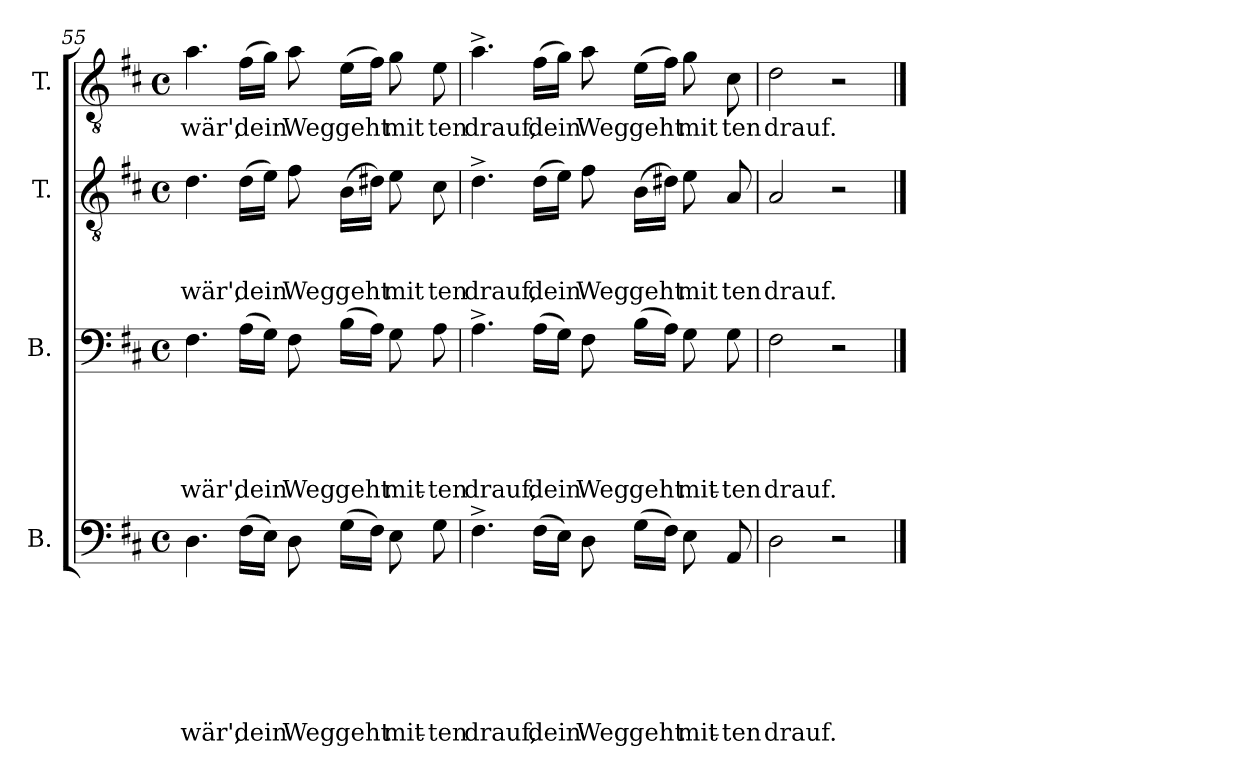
**kern	**text	**text	**text	**text	**text	**text	**text	**kern	**text	**text	**text	**text	**text	**kern	**text	**text	**text	**kern	**text
*part4	*part4	*part4	*part4	*part4	*part4	*part4	*part4	*part3	*part3	*part3	*part3	*part3	*part3	*part2	*part2	*part2	*part2	*part1	*part1
*staff4	*staff4	*staff4	*staff4	*staff4	*staff4	*staff4	*staff4	*staff3	*staff3	*staff3	*staff3	*staff3	*staff3	*staff2	*staff2	*staff2	*staff2	*staff1	*staff1
*I"B.	*	*	*	*	*	*	*	*I"B.	*	*	*	*	*	*I"T.	*	*	*	*I"T.	*
!!LO:LB:g=z
*clefF4	*	*	*	*	*	*	*	*clefF4	*	*	*	*	*	*clefGv2	*	*	*	*clefGv2	*
*k[f#c#]	*	*	*	*	*	*	*	*k[f#c#]	*	*	*	*	*	*k[f#c#]	*	*	*	*k[f#c#]	*
*D:	*	*	*	*	*	*	*	*D:	*	*	*	*	*	*D:	*	*	*	*D:	*
*M4/4	*	*	*	*	*	*	*	*M4/4	*	*	*	*	*	*M4/4	*	*	*	*M4/4	*
*met(c)	*	*	*	*	*	*	*	*met(c)	*	*	*	*	*	*met(c)	*	*	*	*met(c)	*
=55	=55	=55	=55	=55	=55	=55	=55	=55	=55	=55	=55	=55	=55	=55	=55	=55	=55	=55	=55
!	!	!	!	!	!	!	!LO:LY:b:rj	!	!	!	!	!	!LO:LY:b:rj	!	!	!	!LO:LY:b:rj	!	!LO:LY:b:rj
4.D\	.	.	.	.	.	.	wär',	4.F#\	.	.	.	.	wär',	4.d\	.	.	wär',	4.a\	wär',
!	!	!	!	!	!	!	!LO:LY:b:rj	!	!	!	!	!	!LO:LY:b:rj	!	!	!	!LO:LY:b:rj	!	!LO:LY:b:rj
(>16F#\LL	.	.	.	.	.	.	dein	(>16A\LL	.	.	.	.	dein	(>16d\LL	.	.	dein	(>16f#\LL	dein
16E\JJ)	.	.	.	.	.	.	.	16G\JJ)	.	.	.	.	.	16e\JJ)	.	.	.	16g\JJ)	.
!	!	!	!	!	!	!	!LO:LY:b:rj	!	!	!	!	!	!LO:LY:b:rj	!	!	!	!LO:LY:b:rj	!	!LO:LY:b:rj
8D\	.	.	.	.	.	.	Weg	8F#\	.	.	.	.	Weg	8f#\	.	.	Weg	8a\	Weg
!	!	!	!	!	!	!	!LO:LY:b:rj	!	!	!	!	!	!LO:LY:b:rj	!	!	!	!LO:LY:b:rj	!	!LO:LY:b:rj
(>16G\LL	.	.	.	.	.	.	geht	(>16B\LL	.	.	.	.	geht	(>16B\LL	.	.	geht	(>16e\LL	geht
16F#\JJ)	.	.	.	.	.	.	.	16A\JJ)	.	.	.	.	.	16d#X\JJ)	.	.	.	16f#\JJ)	.
!	!	!	!	!	!	!	!LO:LY:b:rj	!	!	!	!	!	!LO:LY:b:rj	!	!	!	!LO:LY:b:rj	!	!LO:LY:b:rj
8E\	.	.	.	.	.	.	mit-	8G\	.	.	.	.	mit-	8e\	.	.	mit	8g\	mit
!	!	!	!	!	!	!	!LO:LY:b:rj	!	!	!	!	!	!LO:LY:b:rj	!	!	!	!LO:LY:b:rj	!	!LO:LY:b:rj
8G\	.	.	.	.	.	.	-ten	8A\	.	.	.	.	-ten	8c#\	.	.	ten	8e\	ten
=56!	=56!	=56!	=56!	=56!	=56!	=56!	=56!	=56!	=56!	=56!	=56!	=56!	=56!	=56!	=56!	=56!	=56!	=56!	=56!
!	!	!	!	!	!	!	!LO:LY:b:rj	!	!	!	!	!	!LO:LY:b:rj	!	!	!	!LO:LY:b:rj	!	!LO:LY:b:rj
4.F#^>\	.	.	.	.	.	.	drauf,	4.A^>\	.	.	.	.	drauf,	4.d^>\	.	.	drauf,	4.a^>\	drauf,
!	!	!	!	!	!	!	!LO:LY:b:rj	!	!	!	!	!	!LO:LY:b:rj	!	!	!	!LO:LY:b:rj	!	!LO:LY:b:rj
(>16F#\LL	.	.	.	.	.	.	dein	(>16A\LL	.	.	.	.	dein	(>16d\LL	.	.	dein	(>16f#\LL	dein
16E\JJ)	.	.	.	.	.	.	.	16G\JJ)	.	.	.	.	.	16e\JJ)	.	.	.	16g\JJ)	.
!	!	!	!	!	!	!	!LO:LY:b:rj	!	!	!	!	!	!LO:LY:b:rj	!	!	!	!LO:LY:b:rj	!	!LO:LY:b:rj
8D\	.	.	.	.	.	.	Weg	8F#\	.	.	.	.	Weg	8f#\	.	.	Weg	8a\	Weg
!	!	!	!	!	!	!	!LO:LY:b:rj	!	!	!	!	!	!LO:LY:b:rj	!	!	!	!LO:LY:b:rj	!	!LO:LY:b:rj
(>16G\LL	.	.	.	.	.	.	geht	(>16B\LL	.	.	.	.	geht	(>16B\LL	.	.	geht	(>16e\LL	geht
16F#\JJ)	.	.	.	.	.	.	.	16A\JJ)	.	.	.	.	.	16d#X\JJ)	.	.	.	16f#\JJ)	.
!	!	!	!	!	!	!	!LO:LY:b:rj	!	!	!	!	!	!LO:LY:b:rj	!	!	!	!LO:LY:b:rj	!	!LO:LY:b:rj
8E\	.	.	.	.	.	.	mit-	8G\	.	.	.	.	mit-	8e\	.	.	mit	8g\	mit
!	!	!	!	!	!	!	!LO:LY:b:rj	!	!	!	!	!	!LO:LY:b:rj	!	!	!	!LO:LY:b:rj	!	!LO:LY:b:rj
8AA/	.	.	.	.	.	.	-ten	8G\	.	.	.	.	-ten	8A/	.	.	ten	8c#\	ten
=57!	=57!	=57!	=57!	=57!	=57!	=57!	=57!	=57!	=57!	=57!	=57!	=57!	=57!	=57!	=57!	=57!	=57!	=57!	=57!
!	!	!	!	!	!	!	!LO:LY:b:rj	!	!	!	!	!	!LO:LY:b:rj	!	!	!	!LO:LY:b:rj	!	!LO:LY:b:rj
2D\	.	.	.	.	.	.	drauf.	2F#\	.	.	.	.	drauf.	2A/	.	.	drauf.	2d\	drauf.
2r	.	.	.	.	.	.	.	2r	.	.	.	.	.	2r	.	.	.	2r	.
==	==	==	==	==	==	==	==	==	==	==	==	==	==	==	==	==	==	==	==
*-	*-	*-	*-	*-	*-	*-	*-	*-	*-	*-	*-	*-	*-	*-	*-	*-	*-	*-	*-
